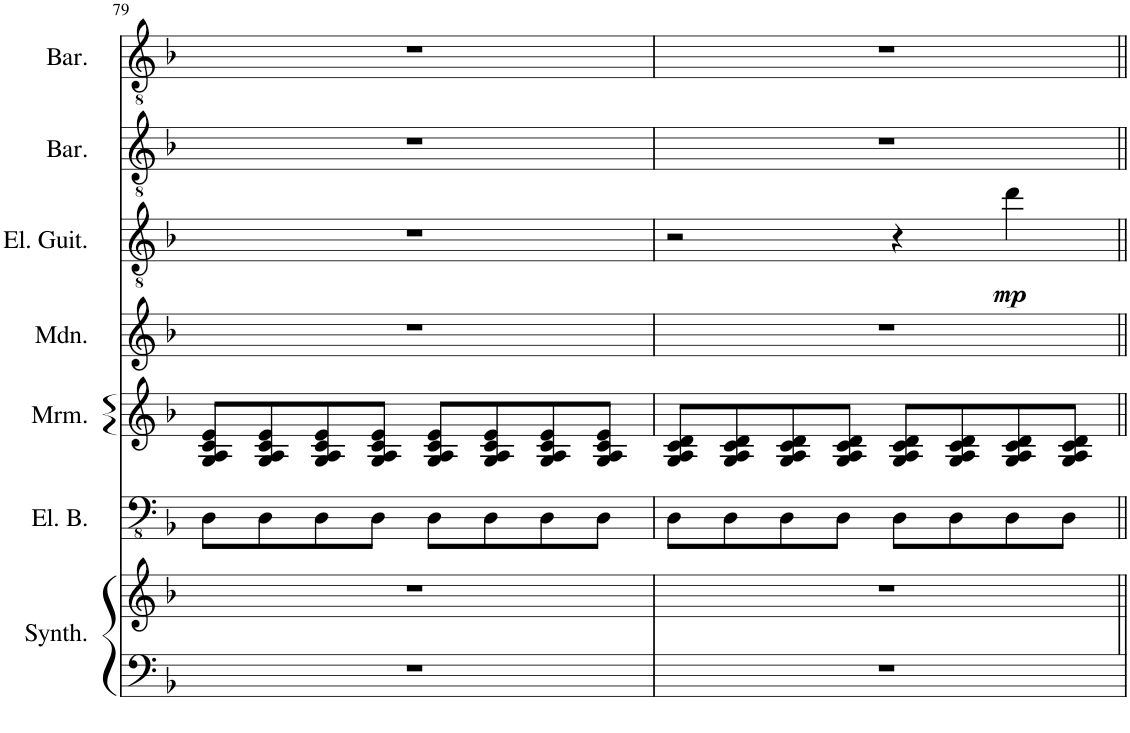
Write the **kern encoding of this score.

**kern	**kern	**kern	**kern	**kern	**kern	**dynam	**kern	**kern
*part7	*part7	*part6	*part5	*part4	*part3	*part3	*part2	*part1
*staff8	*staff7	*staff6	*staff5	*staff4	*staff3	*staff3	*staff2	*staff1
*I"String Synthesizer	*	*I"Electric Bass	*I"Marimba	*I"Mandolin	*I"Electric Guitar	*	*I"Baritone	*I"Baritone
*I'Synth.	*	*I'El. B.	*I'Mrm.	*I'Mdn.	*I'El. Guit.	*	*I'Bar.	*I'Bar.
!!LO:PB:g=z
*clefF4	*clefG2	*clefFv4	*clefG2	*clefG2	*clefGv2	*	*clefGv2	*clefGv2
*k[b-]	*k[b-]	*k[b-]	*k[b-]	*k[b-]	*k[b-]	*	*k[b-]	*k[b-]
*M4/4	*M4/4	*M4/4	*M4/4	*M4/4	*M4/4	*	*M4/4	*M4/4
=79	=79	=79	=79	=79	=79	=79	=79	=79
1r	1r	8DD\L	8G/ 8A/ 8c/ 8e/L	1r	1r	.	1r	1r
.	.	8DD\	8G/ 8A/ 8c/ 8e/	.	.	.	.	.
.	.	8DD\	8G/ 8A/ 8c/ 8e/	.	.	.	.	.
.	.	8DD\J	8G/ 8A/ 8c/ 8e/J	.	.	.	.	.
.	.	8DD\L	8G/ 8A/ 8c/ 8e/L	.	.	.	.	.
.	.	8DD\	8G/ 8A/ 8c/ 8e/	.	.	.	.	.
.	.	8DD\	8G/ 8A/ 8c/ 8e/	.	.	.	.	.
.	.	8DD\J	8G/ 8A/ 8c/ 8e/J	.	.	.	.	.
=80	=80	=80	=80	=80	=80	=80	=80	=80
1r	1r	8DD\L	8G/ 8A/ 8c/ 8d/L	1r	2r	.	1r	1r
.	.	8DD\	8G/ 8A/ 8c/ 8d/	.	.	.	.	.
.	.	8DD\	8G/ 8A/ 8c/ 8d/	.	.	.	.	.
.	.	8DD\J	8G/ 8A/ 8c/ 8d/J	.	.	.	.	.
.	.	8DD\L	8G/ 8A/ 8c/ 8d/L	.	4r	.	.	.
.	.	8DD\	8G/ 8A/ 8c/ 8d/	.	.	.	.	.
!	!	!	!	!	!	!LO:DY:b	!	!
.	.	8DD\	8G/ 8A/ 8c/ 8d/	.	4dd\	mp	.	.
.	.	8DD\J	8G/ 8A/ 8c/ 8d/J	.	.	.	.	.
=||	=||	=||	=||	=||	=||	=||	=||	=||
*-	*-	*-	*-	*-	*-	*-	*-	*-
